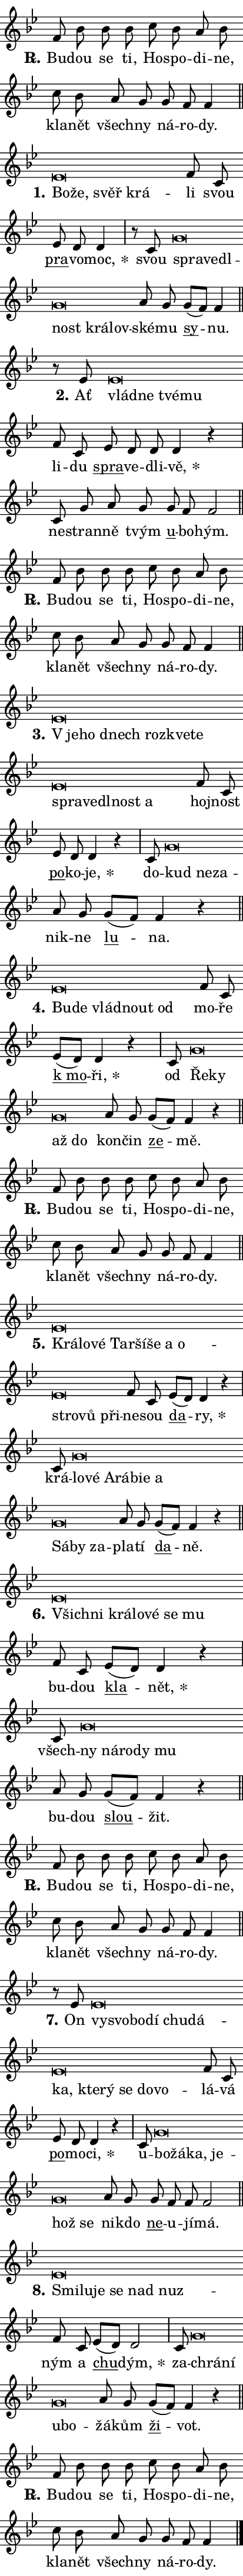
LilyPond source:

\version "2.22.1"
\header { tagline = "" }
\paper {
  indent = 0\cm
  top-margin = 0\cm
  right-margin = 0\cm
  bottom-margin = 0\cm
  left-margin = 0\cm
  paper-width = 7\cm
  page-breaking = #ly:one-page-breaking
  system-system-spacing.basic-distance = #11
  score-system-spacing.basic-distance = #11.3
  ragged-last = ##f
}


%% Author: Thomas Morley
%% https://lists.gnu.org/archive/html/lilypond-user/2020-05/msg00002.html
#(define (line-position grob)
"Returns position of @var[grob} in current system:
   @code{'start}, if at first time-step
   @code{'end}, if at last time-step
   @code{'middle} otherwise
"
  (let* ((col (ly:item-get-column grob))
         (ln (ly:grob-object col 'left-neighbor))
         (rn (ly:grob-object col 'right-neighbor))
         (col-to-check-left (if (ly:grob? ln) ln col))
         (col-to-check-right (if (ly:grob? rn) rn col))
         (break-dir-left
           (and
             (ly:grob-property col-to-check-left 'non-musical #f)
             (ly:item-break-dir col-to-check-left)))
         (break-dir-right
           (and
             (ly:grob-property col-to-check-right 'non-musical #f)
             (ly:item-break-dir col-to-check-right))))
        (cond ((eqv? 1 break-dir-left) 'start)
              ((eqv? -1 break-dir-right) 'end)
              (else 'middle))))

#(define (tranparent-at-line-position vctor)
  (lambda (grob)
  "Relying on @code{line-position} select the relevant enry from @var{vctor}.
Used to determine transparency,"
    (case (line-position grob)
      ((end) (not (vector-ref vctor 0)))
      ((middle) (not (vector-ref vctor 1)))
      ((start) (not (vector-ref vctor 2))))))

noteHeadBreakVisibility =
#(define-music-function (break-visibility)(vector?)
"Makes @code{NoteHead}s transparent relying on @var{break-visibility}"
#{
  \override NoteHead.transparent =
    #(tranparent-at-line-position break-visibility)
#})

#(define delete-ledgers-for-transparent-note-heads
  (lambda (grob)
    "Reads whether a @code{NoteHead} is transparent.
If so this @code{NoteHead} is removed from @code{'note-heads} from
@var{grob}, which is supposed to be @code{LedgerLineSpanner}.
As a result ledgers are not printed for this @code{NoteHead}"
    (let* ((nhds-array (ly:grob-object grob 'note-heads))
           (nhds-list
             (if (ly:grob-array? nhds-array)
                 (ly:grob-array->list nhds-array)
                 '()))
           ;; Relies on the transparent-property being done before
           ;; Staff.LedgerLineSpanner.after-line-breaking is executed.
           ;; This is fragile ...
           (to-keep
             (remove
               (lambda (nhd)
                 (ly:grob-property nhd 'transparent #f))
               nhds-list)))
      ;; TODO find a better method to iterate over grob-arrays, similiar
      ;; to filter/remove etc for lists
      ;; For now rebuilt from scratch
      (set! (ly:grob-object grob 'note-heads)  '())
      (for-each
        (lambda (nhd)
          (ly:pointer-group-interface::add-grob grob 'note-heads nhd))
        to-keep))))

hideNotes = {
  \noteHeadBreakVisibility #begin-of-line-visible
}
unHideNotes = {
  \noteHeadBreakVisibility #all-visible
}

% work-around for resetting accidentals
% https://lilypond.org/doc/v2.23/Documentation/notation/displaying-rhythms#unmetered-music
cadenzaMeasure = {
  \cadenzaOff
  \partial 1024 s1024
  \cadenzaOn
}

#(define-markup-command (accent layout props text) (markup?)
  "Underline accented syllable"
  (interpret-markup layout props
    #{\markup \override #'(offset . 4.3) \underline { #text }#}))

responsum = \markup \concat {
  "R" \hspace #-1.05 \path #0.1 #'((moveto 0 0.07) (lineto 0.9 0.8)) \hspace #0.05 "."
}

\layout {
    \context {
        \Staff
        \remove "Time_signature_engraver"
        \override LedgerLineSpanner.after-line-breaking = #delete-ledgers-for-transparent-note-heads
    }
    \context {
        \Voice {
            \override NoteHead.output-attributes = #'((class . "notehead"))
            \override Hairpin.height = #0.55
        }
    }
    \context {
        \Lyrics {
            \override StanzaNumber.output-attributes = #'((class . "stanzanumber"))
            \override LyricSpace.minimum-distance = #0.9
            \override LyricText.font-name = #"TeX Gyre Schola"
            \override LyricText.font-size = 1
            \override StanzaNumber.font-name = #"TeX Gyre Schola Bold"
            \override StanzaNumber.font-size = 1
        }
    }
}

% magnetic-lyrics.ily
%
%   written by
%     Jean Abou Samra <jean@abou-samra.fr>
%     Werner Lemberg <wl@gnu.org>
%
%   adapted by
%     Jiri Hon <jiri.hon@gmail.com>
%
% Version 2022-Apr-15

% https://www.mail-archive.com/lilypond-user@gnu.org/msg149350.html

#(define (Left_hyphen_pointer_engraver context)
   "Collect syllable-hyphen-syllable occurrences in lyrics and store
them in properties.  This engraver only looks to the left.  For
example, if the lyrics input is @code{foo -- bar}, it does the
following.

@itemize @bullet
@item
Set the @code{text} property of the @code{LyricHyphen} grob between
@q{foo} and @q{bar} to @code{foo}.

@item
Set the @code{left-hyphen} property of the @code{LyricText} grob with
text @q{foo} to the @code{LyricHyphen} grob between @q{foo} and
@q{bar}.
@end itemize

Use this auxiliary engraver in combination with the
@code{lyric-@/text::@/apply-@/magnetic-@/offset!} hook."
   (let ((hyphen #f)
         (text #f))
     (make-engraver
      (acknowledgers
       ((lyric-syllable-interface engraver grob source-engraver)
        (set! text grob)))
      (end-acknowledgers
       ((lyric-hyphen-interface engraver grob source-engraver)
        ;(when (not (grob::has-interface grob 'lyric-space-interface))
          (set! hyphen grob)));)
      ((stop-translation-timestep engraver)
       (when (and text hyphen)
         (ly:grob-set-object! text 'left-hyphen hyphen))
       (set! text #f)
       (set! hyphen #f)))))

#(define (lyric-text::apply-magnetic-offset! grob)
   "If the space between two syllables is less than the value in
property @code{LyricText@/.details@/.squash-threshold}, move the right
syllable to the left so that it gets concatenated with the left
syllable.

Use this function as a hook for
@code{LyricText@/.after-@/line-@/breaking} if the
@code{Left_@/hyphen_@/pointer_@/engraver} is active."
   (let ((hyphen (ly:grob-object grob 'left-hyphen #f)))
     (when hyphen
       (let ((left-text (ly:spanner-bound hyphen LEFT)))
         (when (grob::has-interface left-text 'lyric-syllable-interface)
           (let* ((common (ly:grob-common-refpoint grob left-text X))
                  (this-x-ext (ly:grob-extent grob common X))
                  (left-x-ext
                   (begin
                     ;; Trigger magnetism for left-text.
                     (ly:grob-property left-text 'after-line-breaking)
                     (ly:grob-extent left-text common X)))
                  ;; `delta` is the gap width between two syllables.
                  (delta (- (interval-start this-x-ext)
                            (interval-end left-x-ext)))
                  (details (ly:grob-property grob 'details))
                  (threshold (assoc-get 'squash-threshold details 0.2)))
             (when (< delta threshold)
               (let* (;; We have to manipulate the input text so that
                      ;; ligatures crossing syllable boundaries are not
                      ;; disabled.  For languages based on the Latin
                      ;; script this is essentially a beautification.
                      ;; However, for non-Western scripts it can be a
                      ;; necessity.
                      (lt (ly:grob-property left-text 'text))
                      (rt (ly:grob-property grob 'text))
                      (is-space (grob::has-interface hyphen 'lyric-space-interface))
                      (space (if is-space " " ""))
                      (space-markup (grob-interpret-markup grob " "))
                      (space-size (interval-length (ly:stencil-extent space-markup X)))
                      (extra-delta (if is-space space-size 0))
                      ;; Append new syllable.
                      (ltrt-space (if (and (string? lt) (string? rt))
                                (string-append lt space rt)
                                (make-concat-markup (list lt space rt))))
                      ;; Right-align `ltrt` to the right side.
                      (ltrt-space-markup (grob-interpret-markup
                               grob
                               (make-translate-markup
                                (cons (interval-length this-x-ext) 0)
                                (make-right-align-markup ltrt-space)))))
                 (begin
                   ;; Don't print `left-text`.
                   (ly:grob-set-property! left-text 'stencil #f)
                   ;; Set text and stencil (which holds all collected
                   ;; syllables so far) and shift it to the left.
                   (ly:grob-set-property! grob 'text ltrt-space)
                   (ly:grob-set-property! grob 'stencil ltrt-space-markup)
                   (ly:grob-translate-axis! grob (- (- delta extra-delta)) X))))))))))


#(define (lyric-hyphen::displace-bounds-first grob)
   ;; Make very sure this callback isn't triggered too early.
   (let ((left (ly:spanner-bound grob LEFT))
         (right (ly:spanner-bound grob RIGHT)))
     (ly:grob-property left 'after-line-breaking)
     (ly:grob-property right 'after-line-breaking)
     (ly:lyric-hyphen::print grob)))

squashThreshold = #0.4

\layout {
  \context {
    \Lyrics
    \consists #Left_hyphen_pointer_engraver
    \override LyricText.after-line-breaking =
      #lyric-text::apply-magnetic-offset!
    \override LyricHyphen.stencil = #lyric-hyphen::displace-bounds-first
    \override LyricText.details.squash-threshold = \squashThreshold
    \override LyricHyphen.minimum-distance = 0
    \override LyricHyphen.minimum-length = \squashThreshold
  }
}

squash = \override LyricText.details.squash-threshold = 9999
unSquash = \override LyricText.details.squash-threshold = \squashThreshold

left = \override LyricText.self-alignment-X = #LEFT
unLeft = \revert LyricText.self-alignment-X

starOffset = #(lambda (grob) 
                (let ((x_offset (ly:self-alignment-interface::aligned-on-x-parent grob)))
                  (if (= x_offset 0) 0 (+ x_offset 1.2))))

star = #(define-music-function (syllable)(string?)
"Append star separator at the end of a syllable"
#{
  \once \override LyricText.X-offset = #starOffset
  \lyricmode { \markup {
    #syllable
    \override #'((font-name . "TeX Gyre Schola Bold")) \hspace #0.2 \lower #0.65 \larger "*"
  } }
#})

starAccent = #(define-music-function (syllable)(string?)
"Append star separator at the end of a syllable and make accent"
#{
  \once \override LyricText.X-offset = #starOffset
  \lyricmode { \markup {
    \accent #syllable
    \override #'((font-name . "TeX Gyre Schola Bold")) \hspace #0.2 \lower #0.65 \larger "*"
  } }
#})

breath = #(define-music-function (syllable)(string?)
"Append breathing indicator at the end of a syllable"
#{
  \lyricmode { \markup { #syllable "+" } }
#})

optionalBreath = #(define-music-function (syllable)(string?)
"Append optional breathing indicator at the end of a syllable"
#{
  \lyricmode { \markup { #syllable "(+)" } }
#})


\score {
    <<
        \new Voice = "melody" { \cadenzaOn \key bes \major \relative { f'8 bes bes bes \bar "" c bes a bes \bar "" c bes a g \bar "" g f f4 \cadenzaMeasure \bar "||" \break } }
        \new Lyrics \lyricsto "melody" { \lyricmode { \set stanza = \responsum
Bu -- dou se ti, Ho -- spo -- di -- ne, kla -- nět všech -- ny ná -- ro -- dy. } }
    >>
    \layout {}
}

\score {
    <<
        \new Voice = "melody" { \cadenzaOn \key bes \major \relative { es'\breve*1/16 \hideNotes \breve*1/16 \bar "" \breve*1/16 \breve*1/16 \bar "" \unHideNotes f8 c \bar "" es d d4 \cadenzaMeasure \bar "|" r8 c g'\breve*1/16 \hideNotes \breve*1/16 \bar "" \breve*1/16 \bar "" \breve*1/16 \bar "" \breve*1/16 \breve*1/16 \bar "" \unHideNotes a8 g \bar "" g[( f)] f4 \cadenzaMeasure \bar "||" \break } }
        \new Lyrics \lyricsto "melody" { \lyricmode { \set stanza = "1."
\left Bo -- \squash že, svěř krá -- \unLeft \unSquash li svou \markup \accent pra -- vo -- \star moc, svou \left spra -- \squash ve -- dl -- nost krá -- lov -- \unLeft \unSquash ské -- mu \markup \accent sy -- nu. } }
    >>
    \layout {}
}

\score {
    <<
        \new Voice = "melody" { \cadenzaOn \key bes \major \relative { r8 es'8 es\breve*1/16 \hideNotes \breve*1/16 \bar "" \breve*1/16 \breve*1/16 \bar "" \unHideNotes f8 c \bar "" es d d d4 r \cadenzaMeasure \bar "|" c8 g' a g \bar "" g f f2 \cadenzaMeasure \bar "||" \break } }
        \new Lyrics \lyricsto "melody" { \lyricmode { \set stanza = "2."
Ať \left vlád -- \squash ne tvé -- mu \unLeft \unSquash li -- du \markup \accent spra -- ve -- dli -- \star vě, ne -- stran -- ně tvým \markup \accent u -- bo -- hým. } }
    >>
    \layout {}
}

\score {
    <<
        \new Voice = "melody" { \cadenzaOn \key bes \major \relative { f'8 bes bes bes \bar "" c bes a bes \bar "" c bes a g \bar "" g f f4 \cadenzaMeasure \bar "||" \break } }
        \new Lyrics \lyricsto "melody" { \lyricmode { \set stanza = \responsum
Bu -- dou se ti, Ho -- spo -- di -- ne, kla -- nět všech -- ny ná -- ro -- dy. } }
    >>
    \layout {}
}

\score {
    <<
        \new Voice = "melody" { \cadenzaOn \key bes \major \relative { es'\breve*1/16 \hideNotes \breve*1/16 \bar "" \breve*1/16 \bar "" \breve*1/16 \bar "" \breve*1/16 \bar "" \breve*1/16 \bar "" \breve*1/16 \bar "" \breve*1/16 \bar "" \breve*1/16 \bar "" \breve*1/16 \breve*1/16 \bar "" \unHideNotes f8 c \bar "" es d d4 r \cadenzaMeasure \bar "|" c8 g'\breve*1/16 \hideNotes \breve*1/16 \breve*1/16 \bar "" \unHideNotes a8 g \bar "" g[( f)] f4 r \cadenzaMeasure \bar "||" \break } }
        \new Lyrics \lyricsto "melody" { \lyricmode { \set stanza = "3."
\left "V je" -- \squash ho dnech roz -- kve -- te spra -- ve -- dl -- nost a \unLeft \unSquash hoj -- nost \markup \accent po -- ko -- \star je, do -- \left kud \squash ne -- za -- \unLeft \unSquash nik -- ne \markup \accent lu -- na. } }
    >>
    \layout {}
}

\score {
    <<
        \new Voice = "melody" { \cadenzaOn \key bes \major \relative { es'\breve*1/16 \hideNotes \breve*1/16 \bar "" \breve*1/16 \bar "" \breve*1/16 \breve*1/16 \bar "" \unHideNotes f8 c \bar "" es[( d)] d4 r \cadenzaMeasure \bar "|" c8 g'\breve*1/16 \hideNotes \breve*1/16 \bar "" \breve*1/16 \breve*1/16 \bar "" \unHideNotes a8 g \bar "" g[( f)] f4 r \cadenzaMeasure \bar "||" \break } }
        \new Lyrics \lyricsto "melody" { \lyricmode { \set stanza = "4."
\left Bu -- \squash de vlád -- nout od \unLeft \unSquash mo -- ře \markup \accent "k mo" -- \star ři, od \left Ře -- \squash ky až do \unLeft \unSquash kon -- čin \markup \accent ze -- mě. } }
    >>
    \layout {}
}

\score {
    <<
        \new Voice = "melody" { \cadenzaOn \key bes \major \relative { f'8 bes bes bes \bar "" c bes a bes \bar "" c bes a g \bar "" g f f4 \cadenzaMeasure \bar "||" \break } }
        \new Lyrics \lyricsto "melody" { \lyricmode { \set stanza = \responsum
Bu -- dou se ti, Ho -- spo -- di -- ne, kla -- nět všech -- ny ná -- ro -- dy. } }
    >>
    \layout {}
}

\score {
    <<
        \new Voice = "melody" { \cadenzaOn \key bes \major \relative { es'\breve*1/16 \hideNotes \breve*1/16 \bar "" \breve*1/16 \bar "" \breve*1/16 \bar "" \breve*1/16 \bar "" \breve*1/16 \bar "" \breve*1/16 \bar "" \breve*1/16 \bar "" \breve*1/16 \bar "" \breve*1/16 \breve*1/16 \bar "" \unHideNotes f8 c \bar "" es[( d)] d4 r \cadenzaMeasure \bar "|" c8 g'\breve*1/16 \hideNotes \breve*1/16 \bar "" \breve*1/16 \bar "" \breve*1/16 \bar "" \breve*1/16 \bar "" \breve*1/16 \bar "" \breve*1/16 \bar "" \breve*1/16 \bar "" \breve*1/16 \breve*1/16 \bar "" \unHideNotes a8 g \bar "" g[( f)] f4 r \cadenzaMeasure \bar "||" \break } }
        \new Lyrics \lyricsto "melody" { \lyricmode { \set stanza = "5."
\left Krá -- \squash lo -- vé Tar -- ší -- še a o -- stro -- vů při -- \unLeft \unSquash ne -- sou \markup \accent da -- \star ry, krá -- \left lo -- \squash vé A -- rá -- bi -- e a Sá -- by za -- \unLeft \unSquash pla -- tí \markup \accent da -- ně. } }
    >>
    \layout {}
}

\score {
    <<
        \new Voice = "melody" { \cadenzaOn \key bes \major \relative { es'\breve*1/16 \hideNotes \breve*1/16 \bar "" \breve*1/16 \bar "" \breve*1/16 \bar "" \breve*1/16 \bar "" \breve*1/16 \breve*1/16 \bar "" \unHideNotes f8 c \bar "" es[( d)] d4 r \cadenzaMeasure \bar "|" c8 g'\breve*1/16 \hideNotes \breve*1/16 \bar "" \breve*1/16 \bar "" \breve*1/16 \breve*1/16 \bar "" \unHideNotes a8 g \bar "" g[( f)] f4 r \cadenzaMeasure \bar "||" \break } }
        \new Lyrics \lyricsto "melody" { \lyricmode { \set stanza = "6."
\left Všich -- \squash ni krá -- lo -- vé se mu \unLeft \unSquash bu -- dou \markup \accent kla -- \star nět, všech -- \left ny \squash ná -- ro -- dy mu \unLeft \unSquash bu -- dou \markup \accent slou -- žit. } }
    >>
    \layout {}
}

\score {
    <<
        \new Voice = "melody" { \cadenzaOn \key bes \major \relative { f'8 bes bes bes \bar "" c bes a bes \bar "" c bes a g \bar "" g f f4 \cadenzaMeasure \bar "||" \break } }
        \new Lyrics \lyricsto "melody" { \lyricmode { \set stanza = \responsum
Bu -- dou se ti, Ho -- spo -- di -- ne, kla -- nět všech -- ny ná -- ro -- dy. } }
    >>
    \layout {}
}

\score {
    <<
        \new Voice = "melody" { \cadenzaOn \key bes \major \relative { r8 es' es\breve*1/16 \hideNotes \breve*1/16 \bar "" \breve*1/16 \bar "" \breve*1/16 \bar "" \breve*1/16 \bar "" \breve*1/16 \bar "" \breve*1/16 \bar "" \breve*1/16 \bar "" \breve*1/16 \bar "" \breve*1/16 \bar "" \breve*1/16 \breve*1/16 \bar "" \unHideNotes f8 c \bar "" es d d4 r \cadenzaMeasure \bar "|" c8 g'\breve*1/16 \hideNotes \breve*1/16 \bar "" \breve*1/16 \bar "" \breve*1/16 \bar "" \breve*1/16 \breve*1/16 \bar "" \unHideNotes a8 g \bar "" g f f f2 \cadenzaMeasure \bar "||" \break } }
        \new Lyrics \lyricsto "melody" { \lyricmode { \set stanza = "7."
On \left vy -- \squash svo -- bo -- dí chu -- dá -- ka, kte -- rý se do -- vo -- \unLeft \unSquash lá -- vá \markup \accent po -- mo -- \star ci, u -- \left bo -- \squash žá -- ka, je -- hož se \unLeft \unSquash ni -- kdo \markup \accent ne -- u -- jí -- má. } }
    >>
    \layout {}
}

\score {
    <<
        \new Voice = "melody" { \cadenzaOn \key bes \major \relative { es'\breve*1/16 \hideNotes \breve*1/16 \bar "" \breve*1/16 \bar "" \breve*1/16 \bar "" \breve*1/16 \breve*1/16 \bar "" \unHideNotes f8 c \bar "" es[( d)] d2 \cadenzaMeasure \bar "|" c8 g'\breve*1/16 \hideNotes \breve*1/16 \bar "" \breve*1/16 \breve*1/16 \bar "" \unHideNotes a8 g \bar "" g[( f)] f4 r \cadenzaMeasure \bar "||" \break } }
        \new Lyrics \lyricsto "melody" { \lyricmode { \set stanza = "8."
\left Smi -- \squash lu -- je se nad nuz -- \unLeft \unSquash ným a \markup \accent chu -- \star dým, za -- \left chrá -- \squash ní u -- bo -- \unLeft \unSquash žá -- kům \markup \accent ži -- vot. } }
    >>
    \layout {}
}

\score {
    <<
        \new Voice = "melody" { \cadenzaOn \key bes \major \relative { f'8 bes bes bes \bar "" c bes a bes \bar "" c bes a g \bar "" g f f4 \cadenzaMeasure \bar "||" \break } \bar "|." }
        \new Lyrics \lyricsto "melody" { \lyricmode { \set stanza = \responsum
Bu -- dou se ti, Ho -- spo -- di -- ne, kla -- nět všech -- ny ná -- ro -- dy. } }
    >>
    \layout {}
}
